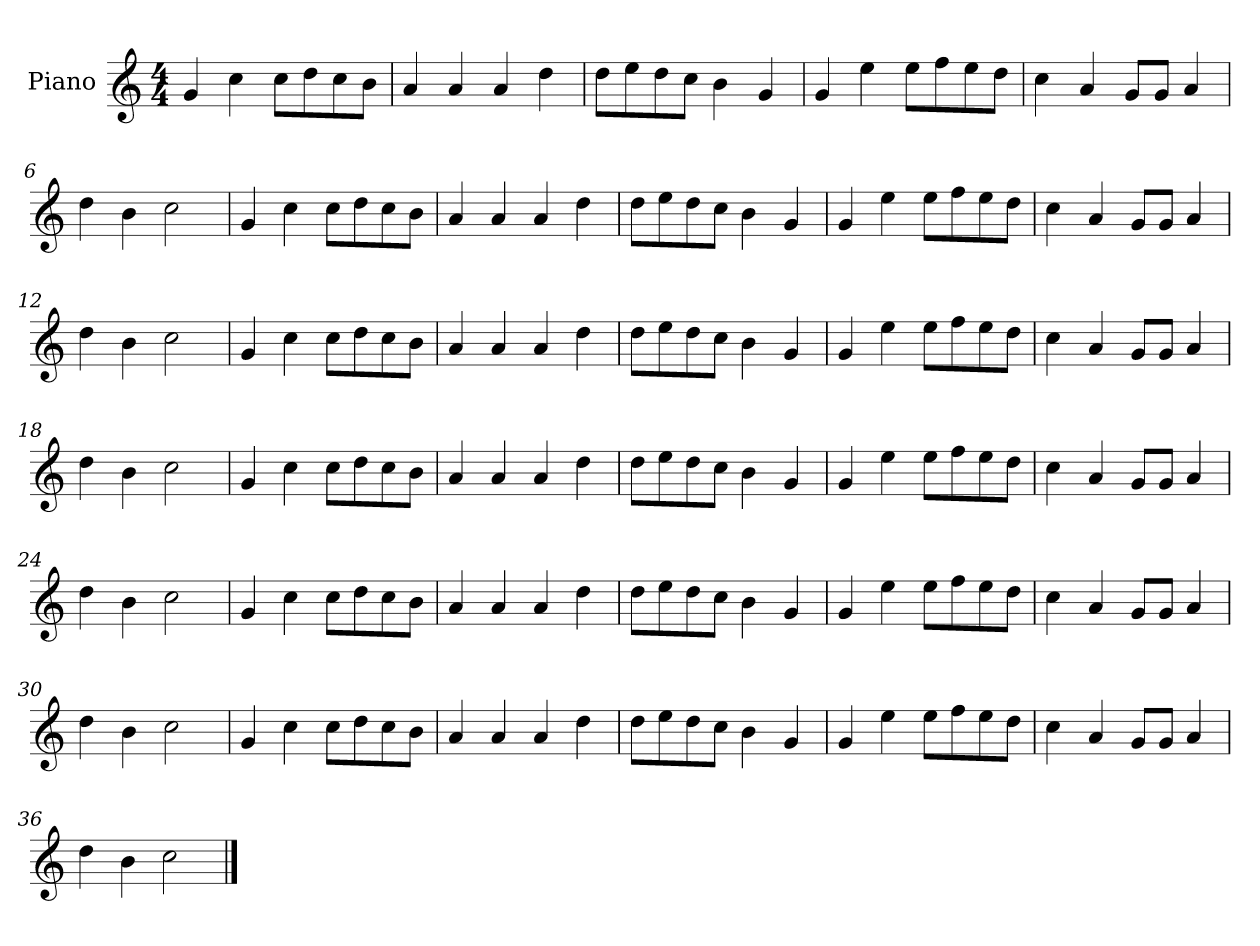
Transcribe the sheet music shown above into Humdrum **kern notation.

**kern
*part1
*staff1
*I"Piano
*I'Pno.
*clefG2
*k[]
*M4/4
=1
4g/
4cc\
8cc\L
8dd\
8cc\
8b\J
=2
4a/
4a/
4a/
4dd\
=3
8dd\L
8ee\
8dd\
8cc\J
4b\
4g/
=4
4g/
4ee\
8ee\L
8ff\
8ee\
8dd\J
=5
4cc\
4a/
8g/L
8g/J
4a/
=6
4dd\
4b\
2cc\
=7
4g/
4cc\
8cc\L
8dd\
8cc\
8b\J
=8
4a/
4a/
4a/
4dd\
!!LO:LB:g=z
=9
8dd\L
8ee\
8dd\
8cc\J
4b\
4g/
=10
4g/
4ee\
8ee\L
8ff\
8ee\
8dd\J
=11
4cc\
4a/
8g/L
8g/J
4a/
=12
4dd\
4b\
2cc\
=13
4g/
4cc\
8cc\L
8dd\
8cc\
8b\J
=14
4a/
4a/
4a/
4dd\
=15
8dd\L
8ee\
8dd\
8cc\J
4b\
4g/
=16
4g/
4ee\
8ee\L
8ff\
8ee\
8dd\J
!!LO:LB:g=z
=17
4cc\
4a/
8g/L
8g/J
4a/
=18
4dd\
4b\
2cc\
=19
4g/
4cc\
8cc\L
8dd\
8cc\
8b\J
=20
4a/
4a/
4a/
4dd\
=21
8dd\L
8ee\
8dd\
8cc\J
4b\
4g/
=22
4g/
4ee\
8ee\L
8ff\
8ee\
8dd\J
=23
4cc\
4a/
8g/L
8g/J
4a/
=24
4dd\
4b\
2cc\
=25
4g/
4cc\
8cc\L
8dd\
8cc\
8b\J
!!LO:LB:g=z
=26
4a/
4a/
4a/
4dd\
=27
8dd\L
8ee\
8dd\
8cc\J
4b\
4g/
=28
4g/
4ee\
8ee\L
8ff\
8ee\
8dd\J
=29
4cc\
4a/
8g/L
8g/J
4a/
=30
4dd\
4b\
2cc\
=31
4g/
4cc\
8cc\L
8dd\
8cc\
8b\J
=32
4a/
4a/
4a/
4dd\
=33
8dd\L
8ee\
8dd\
8cc\J
4b\
4g/
!!LO:LB:g=z
=34
4g/
4ee\
8ee\L
8ff\
8ee\
8dd\J
=35
4cc\
4a/
8g/L
8g/J
4a/
=36
4dd\
4b\
2cc\
==
*-
